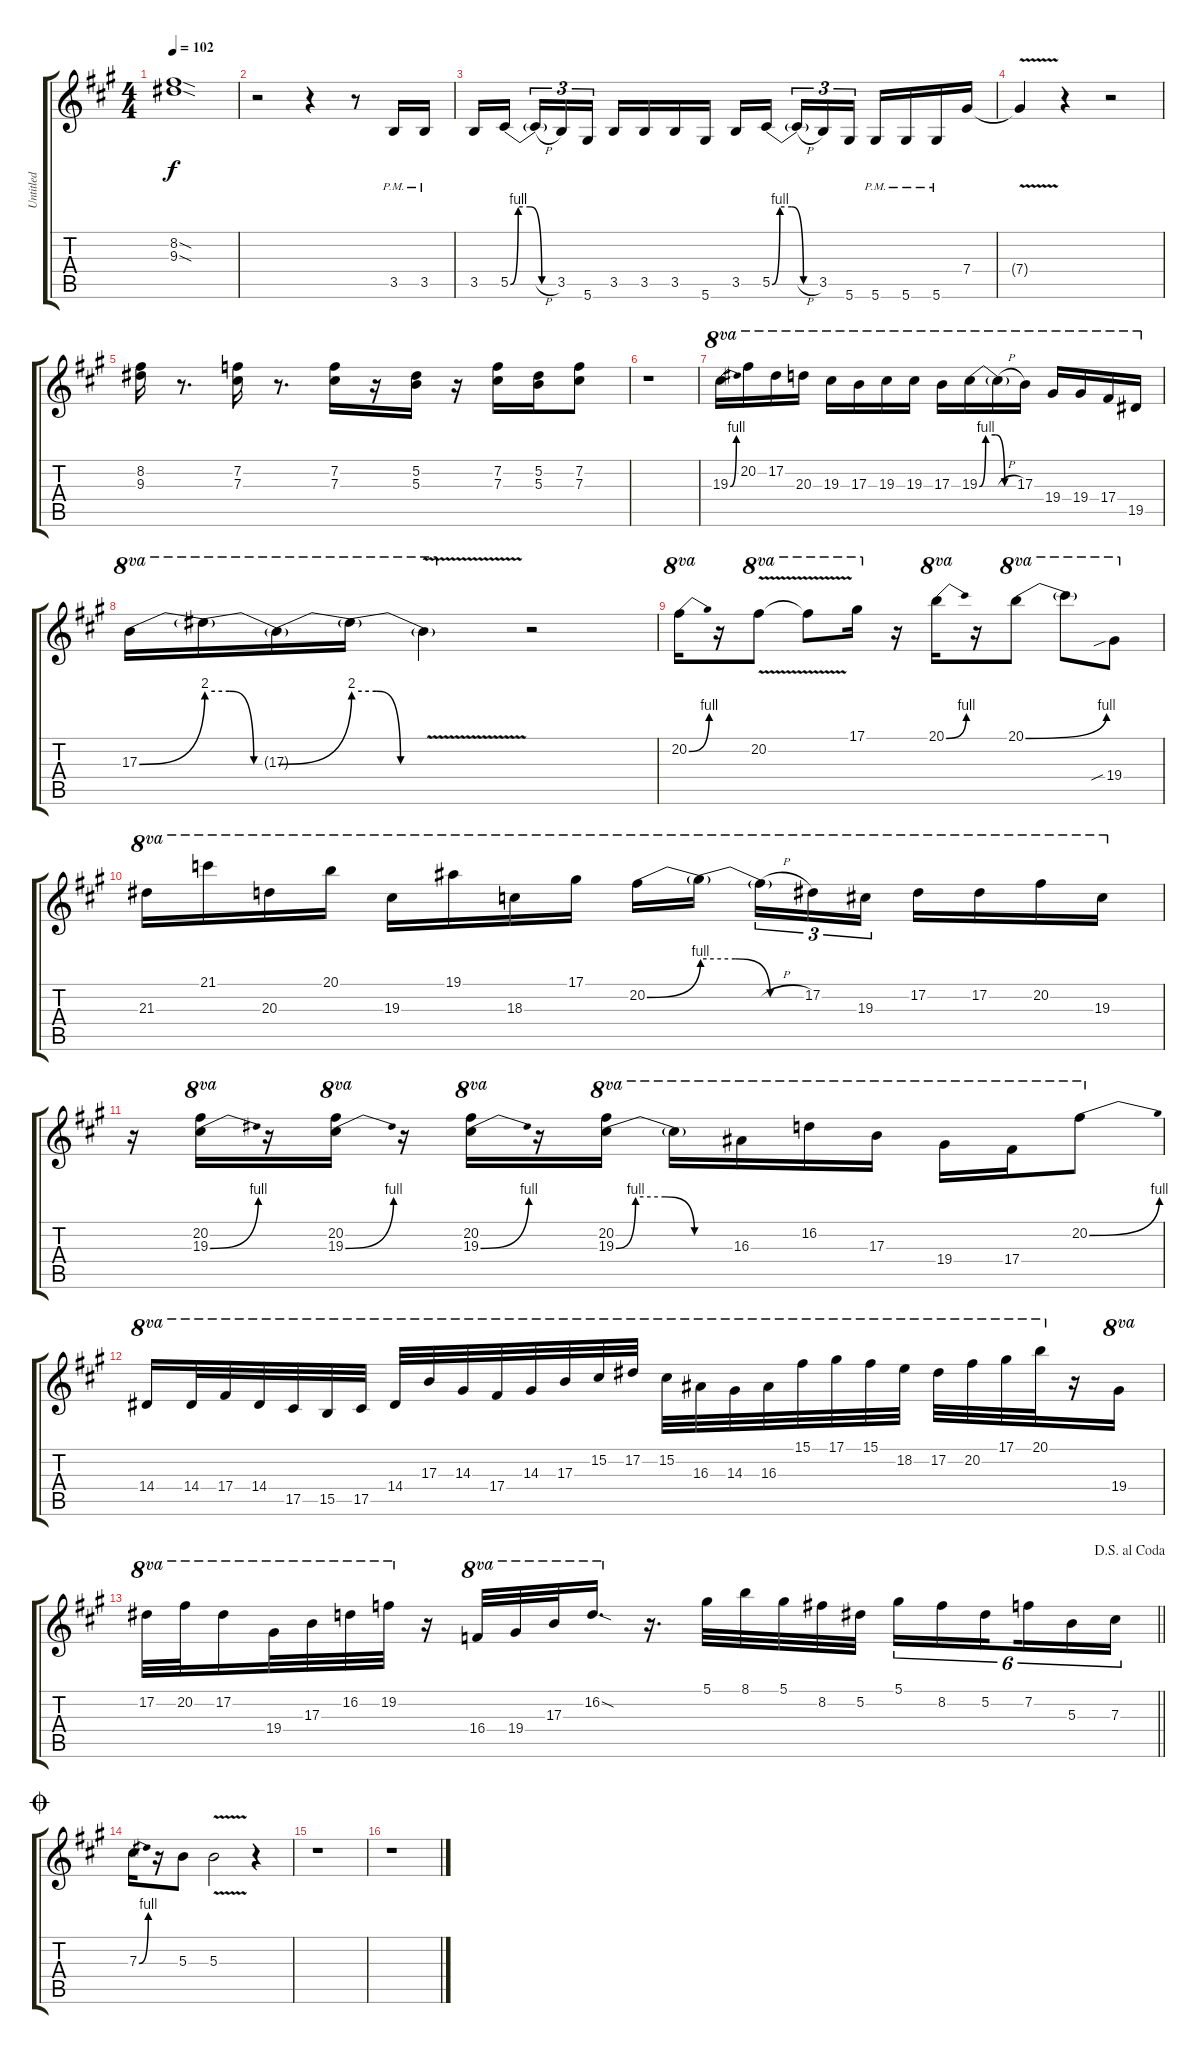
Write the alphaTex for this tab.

\track ("Untitled" "Untitled") {instrument overdrivenguitar}
\staff {score tabs}
\tuning (Eb4 Bb3 Gb3 Db3 Ab2 Eb2) {hide}
\ts (4 4)
\tempo 102
\clef g2
\ks a
(8.2{sod} 9.3{sod}).1{dy f} |
r.2 r.4 r.8 3.5{pm}.16 3.5{pm}.16 |
3.5.16 5.5{be (custom 0 0 10 4 25 4 40 0 60 0)}.16{beam splitsecondary} 5.5{h t}.16{tu (3 2)} 3.5.16{tu (3 2)} 5.6.16{tu (3 2)} 3.5.16 3.5.16 3.5.16 5.6.16 3.5.16 5.5{be (custom 0 0 10 4 25 4 40 0 60 0)}.16{beam splitsecondary} 5.5{h t}.16{tu (3 2)} 3.5.16{tu (3 2)} 5.6.16{tu (3 2)} 5.6{pm}.16 5.6{pm}.16 5.6{pm}.16 7.4.16 |
7.4{v t}.4 r.4 r.2 |
(8.2 9.3).16 r.8{d} (7.2 7.3).16 r.8{d} (7.2 7.3).16 r.16 (5.2 5.3).16 r.16 (7.2 7.3).16 (5.2 5.3).16 (7.2 7.3).8 |
r.1 |
19.3{be (bend 0 0 60 4)}.16{ot 8va} 20.2.16{ot 8va} 17.2.16{ot 8va} 20.3.16{ot 8va} 19.3.16{ot 8va} 17.3.16{ot 8va} 19.3.16{ot 8va} 19.3.16{ot 8va} 17.3.16{ot 8va} 19.3{be (custom 0 0 10 4 25 4 40 0 60 0)}.16{ot 8va} 19.3{h t}.16{ot 8va} 17.3.16{ot 8va} 19.4.16{ot 8va} 19.4.16{ot 8va} 17.4.16{ot 8va} 19.5.16{ot 8va} |
17.3{be (bend 0 0 60 8)}.16{ot 8va} 17.3{be (custom 0 8 20 8 40 0 60 0) t}.16{ot 8va} 17.3{be (bend 0 0 60 8) t}.16{ot 8va} 17.3{be (custom 0 8 20 8 40 0 60 0) t}.16{ot 8va} 17.3{v t}.4{ot 8va} r.2 |
20.2{be (bend 0 0 60 4)}.16{ot 8va} r.16 20.2{v}.8{ot 8va} 20.2{t}.8{ot 8va} 17.1.16{ot 8va} r.16 20.1{be (bend 0 0 60 4)}.16{ot 8va} r.16 20.1{be (bend 0 0 60 4)}.8{ot 8va} 20.1{t}.8{ot 8va} 19.4{sib}.8{ot 8va} |
21.3.16{ot 8va} 21.1.16{ot 8va} 20.3.16{ot 8va} 20.1.16{ot 8va} 19.3.16{ot 8va} 19.1.16{ot 8va} 18.3.16{ot 8va} 17.1.16{ot 8va} 20.2{be (bend 0 0 60 4)}.16{ot 8va} 20.2{be (custom 0 4 20 4 40 0 60 0) t}.16{ot 8va beam splitsecondary} 20.2{h t}.16{tu (3 2) ot 8va} 17.2.16{tu (3 2) ot 8va} 19.3.16{tu (3 2) ot 8va} 17.2.16{ot 8va} 17.2.16{ot 8va} 20.2.16{ot 8va} 19.3.16{ot 8va} |
r.16 (20.2 19.3{be (bend 0 0 60 4)}).16{ot 8va} r.16 (20.2 19.3{be (bend 0 0 60 4)}).16{ot 8va} r.16 (20.2 19.3{be (bend 0 0 60 4)}).16{ot 8va} r.16 (20.2 19.3{be (custom 0 0 10 4 25 4 40 0 60 0)}).16{ot 8va} 19.3{t}.16{ot 8va} 16.3.16{ot 8va} 16.2.16{ot 8va} 17.3.16{ot 8va} 19.4.16{ot 8va} 17.4.16{ot 8va} 20.2{be (bend 0 0 60 4)}.8{ot 8va} |
14.4.16{ot 8va} 14.4.32{ot 8va} 17.4.32{ot 8va} 14.4.32{ot 8va} 17.5.32{ot 8va} 15.5.32{ot 8va} 17.5.32{ot 8va} 14.4.32{ot 8va} 17.3.32{ot 8va} 14.3.32{ot 8va} 17.4.32{ot 8va} 14.3.32{ot 8va} 17.3.32{ot 8va} 15.2.32{ot 8va} 17.2.32{ot 8va} 15.2.32{ot 8va} 16.3.32{ot 8va} 14.3.32{ot 8va} 16.3.32{ot 8va} 15.1.32{ot 8va} 17.1.32{ot 8va} 15.1.32{ot 8va} 18.2.32{ot 8va} 17.2.32{ot 8va} 20.2.32{ot 8va} 17.1.32{ot 8va} 20.1.32{ot 8va} r.16 19.4.16{ot 8va} |
\jump dalsegnoalcoda
\barLineRight lightlight
17.2.32{ot 8va} 20.2.32{ot 8va} 17.2.16{ot 8va} 19.4.32{ot 8va} 17.3.32{ot 8va} 16.2.32{ot 8va} 19.2.32{ot 8va} r.16 16.4.32{ot 8va} 19.4.32{ot 8va} 17.3.32{ot 8va} 16.2{sod}.16{d ot 8va} r.16{d} 5.1.32 8.1.32 5.1.32 8.2.32 5.2.32 5.1.16{tu (6 4)} 8.2.16{tu (6 4)} 5.2.16{tu (6 4) beam splitsecondary} 7.2.16{tu (6 4)} 5.3.16{tu (6 4)} 7.3.16{tu (6 4)} |
\jump coda
7.3{be (bend 0 0 60 4)}.16 r.16 5.3.8 5.3{v}.2 r.4 |
r.1 |
r.1
